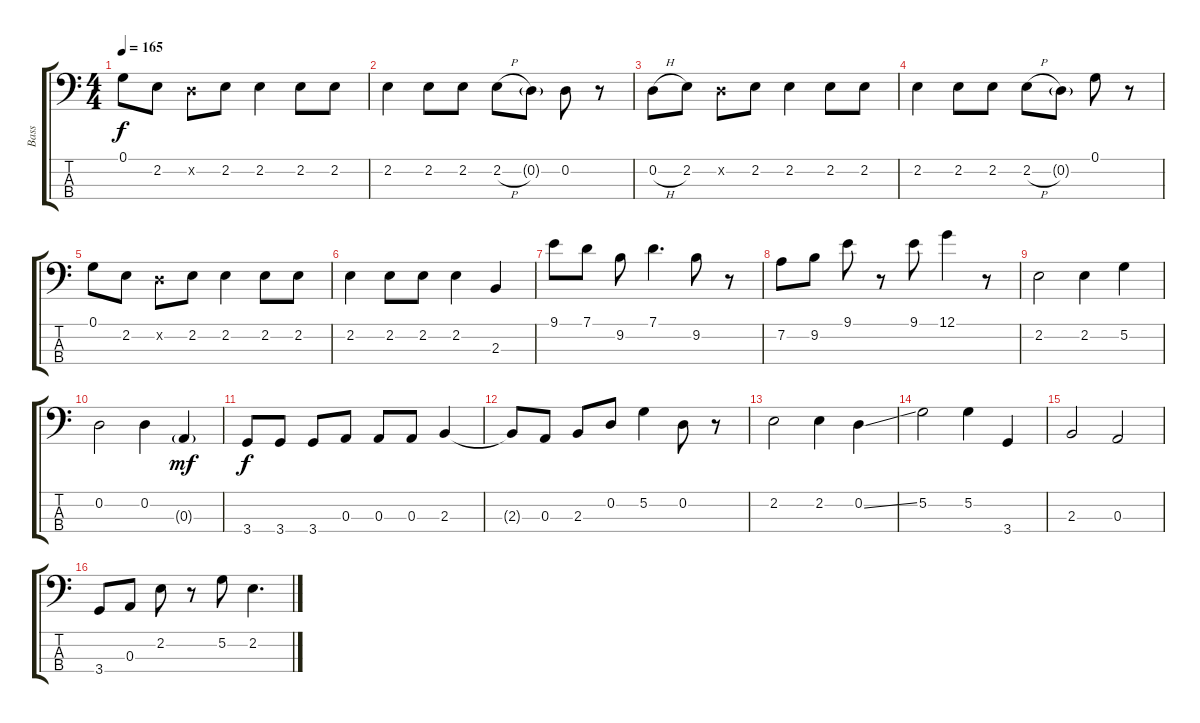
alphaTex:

\track ("Bass" "Bass") {instrument electricbassfinger}
\staff {score tabs}
\tuning (G2 D2 A1 E1) {hide}
\ts (4 4)
\tempo 165
\clef f4
\ks c
0.1.8{dy f} 2.2.8 0.2{x}.8 2.2.8 2.2.4 2.2.8 2.2.8 |
2.2.4 2.2.8 2.2.8 2.2{h}.8 0.2{g}.8 0.2.8 r.8 |
0.2{h}.8 2.2.8 0.2{x}.8 2.2.8 2.2.4 2.2.8 2.2.8 |
2.2.4 2.2.8 2.2.8 2.2{h}.8 0.2{g}.8 0.1.8 r.8 |
0.1.8 2.2.8 0.2{x}.8 2.2.8 2.2.4 2.2.8 2.2.8 |
2.2.4 2.2.8 2.2.8 2.2.4 2.3.4 |
9.1.8 7.1.8 9.2.8 7.1.4{d} 9.2.8 r.8 |
7.2.8 9.2.8 9.1.8 r.8 9.1.8 12.1.4 r.8 |
2.2.2 2.2.4 5.2.4 |
0.2.2 0.2.4 0.3{g}.4{dy mf} |
3.4.8{dy f} 3.4.8 3.4.8 0.3.8 0.3.8 0.3.8 2.3.4 |
2.3{t}.8 0.3.8 2.3.8 0.2.8 5.2.4 0.2.8 r.8 |
2.2.2 2.2.4 0.2{ss}.4 |
5.2.2 5.2.4 3.4.4 |
2.3.2 0.3.2 |
3.4.8 0.3.8 2.2.8 r.8 5.2.8 2.2.4{d}
